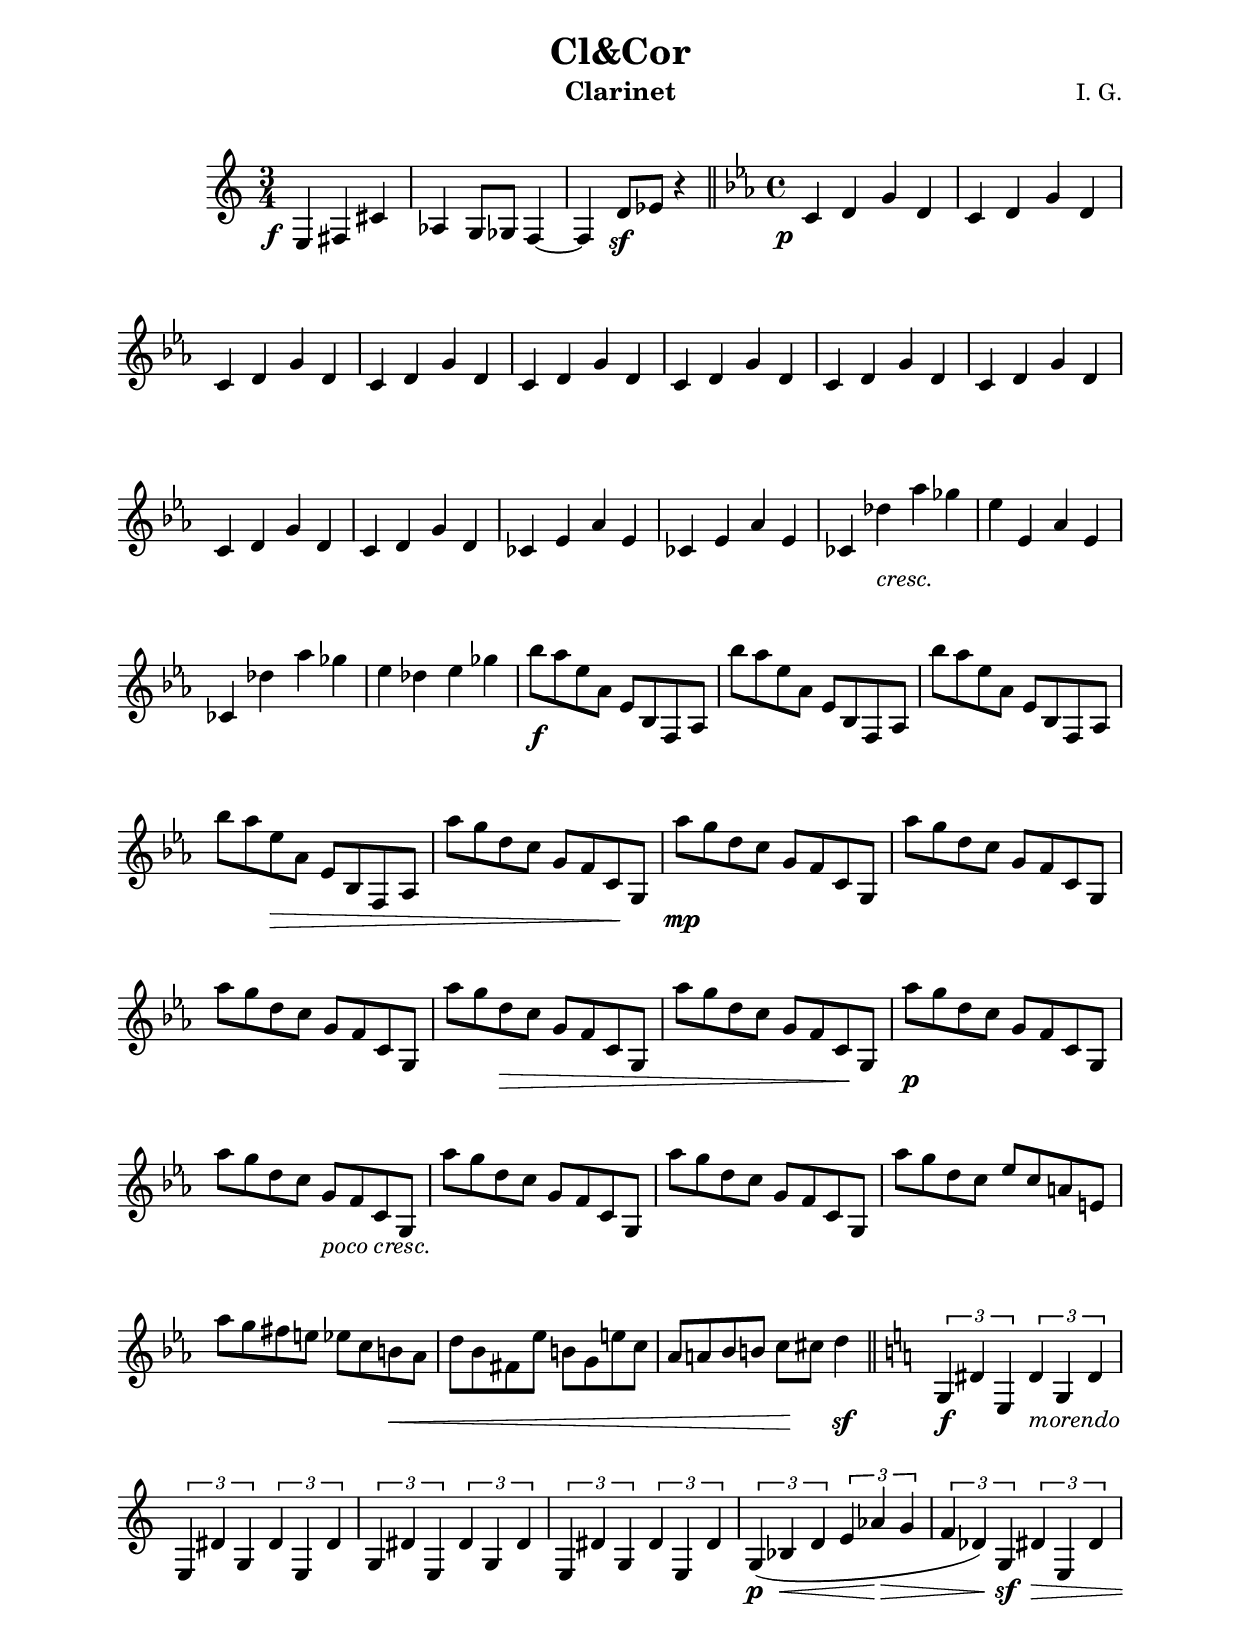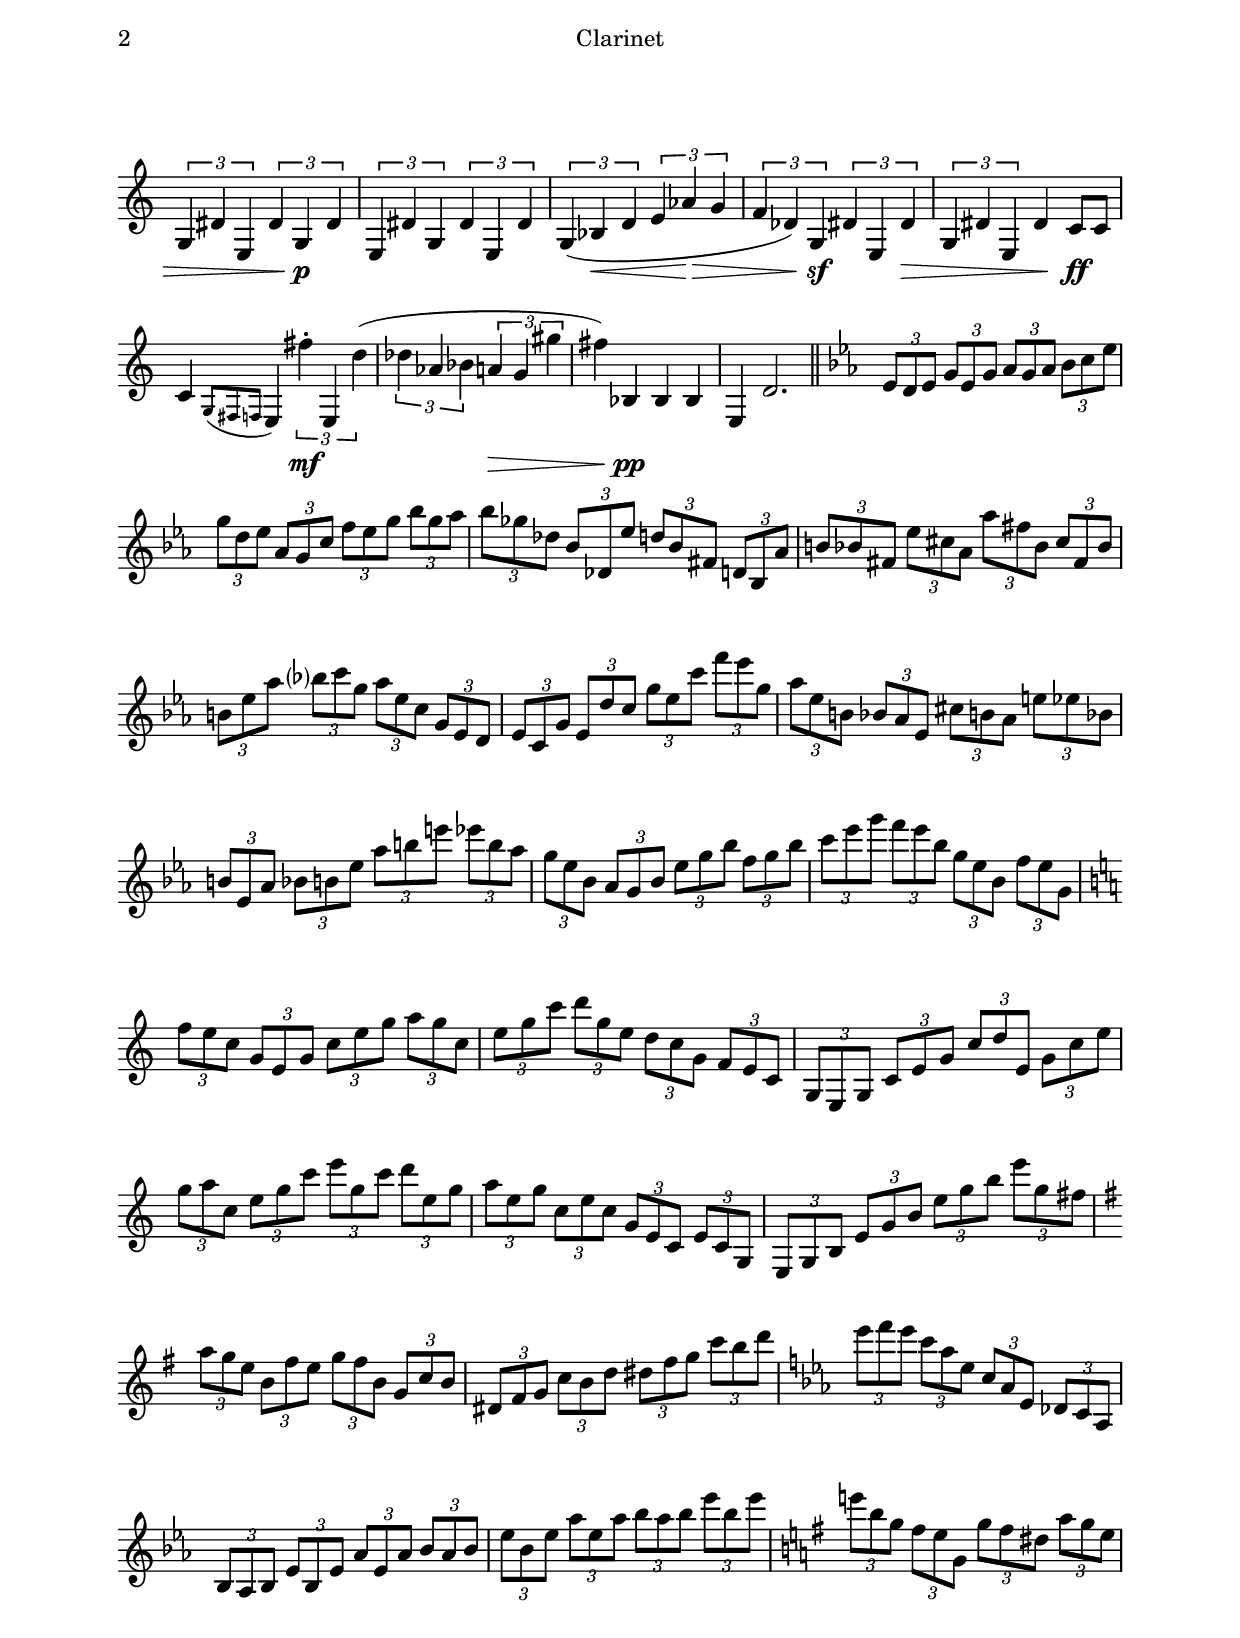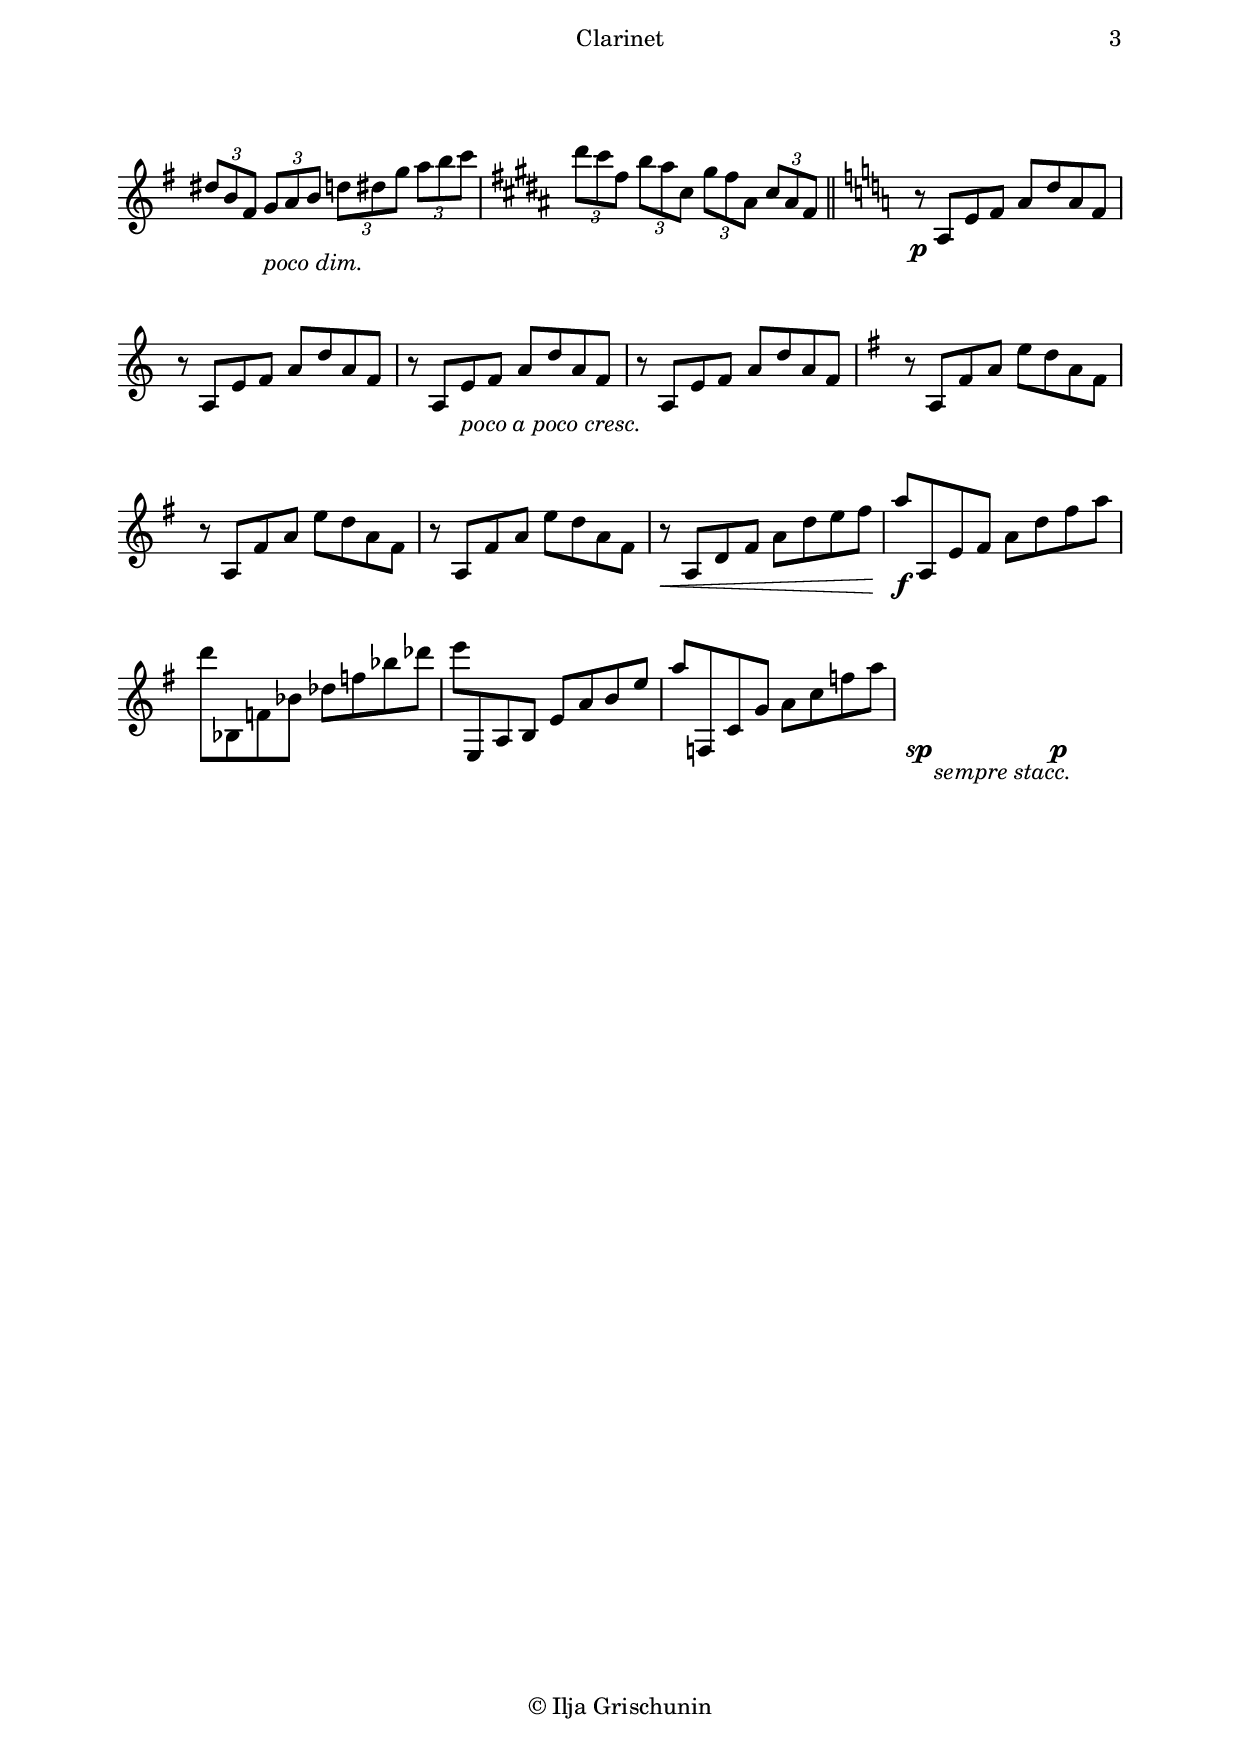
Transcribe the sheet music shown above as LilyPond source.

\version "2.19.15"

\language "deutsch"

\header {
  title = "Cl&Cor"
  instrument = "Clarinet"
  %meter = "Lustig"
  composer = "I. G."
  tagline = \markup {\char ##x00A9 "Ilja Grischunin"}
}

\paper {
  #(set-paper-size "a4")
  top-system-spacing.basic-distance = #20
  top-markup-spacing.basic-distance = #5
  markup-system-spacing.basic-distance = #18
  system-system-spacing.basic-distance = #18
  last-bottom-spacing.basic-distance = #20
  left-margin = 20
  right-margin = 20
  %two-sided = ##t
  %inner-margin = 25
  %outer-margin = 15
}

\layout {
  \context {
    \Score
    \remove "Bar_number_engraver"
  }
  \context {
    %\Staff \RemoveEmptyStaves
    %\override VerticalAxisGroup.remove-first = ##t
  }
}

\version "2.19.15"

\language "deutsch"

clarinetMusic = \relative {
  \time 3/4
  %\key c \minor
  d4 e h' ges f8 fes es4~ es c'8 des r4
  \bar "||"
  \time 4/4
  \key b \minor
  \repeat unfold 10 {b4 c f c}
  \repeat unfold 2 {heses des ges des}
  heses ces' ges' fes des des, ges des
  heses ces' ges' fes des ces des fes
  \repeat unfold 4 {as8 ges des ges, des as es ges}
  \repeat unfold 10 {ges''8 f c b f es b f}
  ges''8 f c b des b g d ges' f e d des b a ges c as e des' a f d' b
  ges g as a b h c4
  \bar "||"
  \key b \major
  \tuplet 3/2 2 {
    \repeat unfold 6 {f,,4 cis' d, cis'}
    f,( as c d ges f es ces)
    \repeat unfold 4 {f,4 cis' d, cis'}
    f,( as c d ges f es ces)
    f,4 cis' d, cis' f,4 cis' d,
  }
  cis'4 b8 b b4 \acciaccatura {f8 e es} d4
  \tuplet 3/2 2 {e''4-. d,, c''( ces ges as g f fis'}
  e4) as,, as as d, c'2.
  \bar "||"
  \key b \minor
  \tuplet 3/2 4 {
    des8 c des f des f ges f ges as b des
    f c des ges, f b es des f as f ges
    as fes ces as ces, des' c!  as e c as  ges'
    a as e des' h ges ges' e as, h e, as
    a des ges as? b f ges des b f des c
    des b f' des c' b f' des b' es des f,
    ges des a as ges des h' a ges d' des as
    a des, ges as a des ges a d des a ges
    f des as ges f as des f as es f as
    b des f es des as f des as es' des f,
  }
  \key b \major
  \tuplet 3/2 4 {
    es' d b f d f b d f g f b,
    d f b c f, d c b f es d b
    f d f b d f b c d, f b d
    f g b, d f b d f, b c d, f
    g d f b, d b f d b d b f
    d f a d f a d f a d f, e    
  }
  \key d \minor
  \tuplet 3/2 4 {
    g f d a e' d f e a, f b a
    cis, e f b a c cis e f b a c
  }
  \key b \minor
  \tuplet 3/2 4 {
    des es des b ges des b ges des ces b ges
    as ges as des as des ges des ges as ges as
    des as des ges des ges as ges as des as des
  }
  \key d \minor
  \tuplet 3/2 4 {
    d! a f e d f, f' e cis g' f d
    cis a e f g a c cis f g a b
  }
  \key a \major
  \tuplet 3/2 4 {
    cis h e, a gis h, fis' e gis,  h gis e
  }
  \bar "||"
  \key b \major
  \repeat unfold 4 {r8 g, d' es g c g es}
  \key f \major
  \repeat unfold 3 {r8 g, e' g d' c g e}
  r8 g, c e g c d e g g,, d' e g c e g
  c as,, es' as  ces es as ces
  d d,,, g a d g a d g es,, b' f' g b es g
}

\version "2.19.15"

\language "deutsch"

dynamic = {
  \once\override DynamicText.extra-offset = #'(-3 . 3)
  s2.\f s s4 
  \tag #'Partitur {\once\override DynamicText.extra-offset = #'(0 . 3)}
  \tag #'Part {\once\override DynamicText.extra-offset = #'(-0.5 . 2.5)}
  s2\sf
  \once\override DynamicText.extra-offset = #'(-2.5 . 3)
  s4\p s2. s1*11 s4 s2.-\markup {cresc.} s1*3
  s1*3\f s4 s2.\> s s4\! s1*3\mp s4 s2.\> s s4\! s1\p
  s2 s-\markup {poco cresc.} s1*3 s2. s4\< s1 s2 s4\! s\sf
  s2\f
  \once\override TextScript.extra-offset = #'(0 . 1.5)
  s-\markup {morendo} s1*3
  \tuplet 3/2 2 {s4\p s2.\< s2\> s s4\sf} s2\> s
  \tuplet 3/2 2 {s4 s2\p} s1
  \tuplet 3/2 2 {s4 s2.\< s2\> s s4\sf s2 s4\>}
  s2 s4\! s\ff s2 s\mf s s\> s4 s2.\pp s1
  s1*22 s4 s2.-\markup {poco dim.} s1 s\p s s4
  s2.-\markup {poco a poco cresc.} s1*4 s1\< s1*4\f
  s8 s4\sp s8-\markup {sempre stacc.} s2 s1 s\p
}


\score {
  \new StaffGroup <<

    \new Staff {
      %\removeWithTag #'Partitur
      \transpose b c'
      \clarinetMusic
    }
    
    \new Dynamics
    \removeWithTag #'Bass
    \dynamic

    %\new Staff \ossia

  >>
}